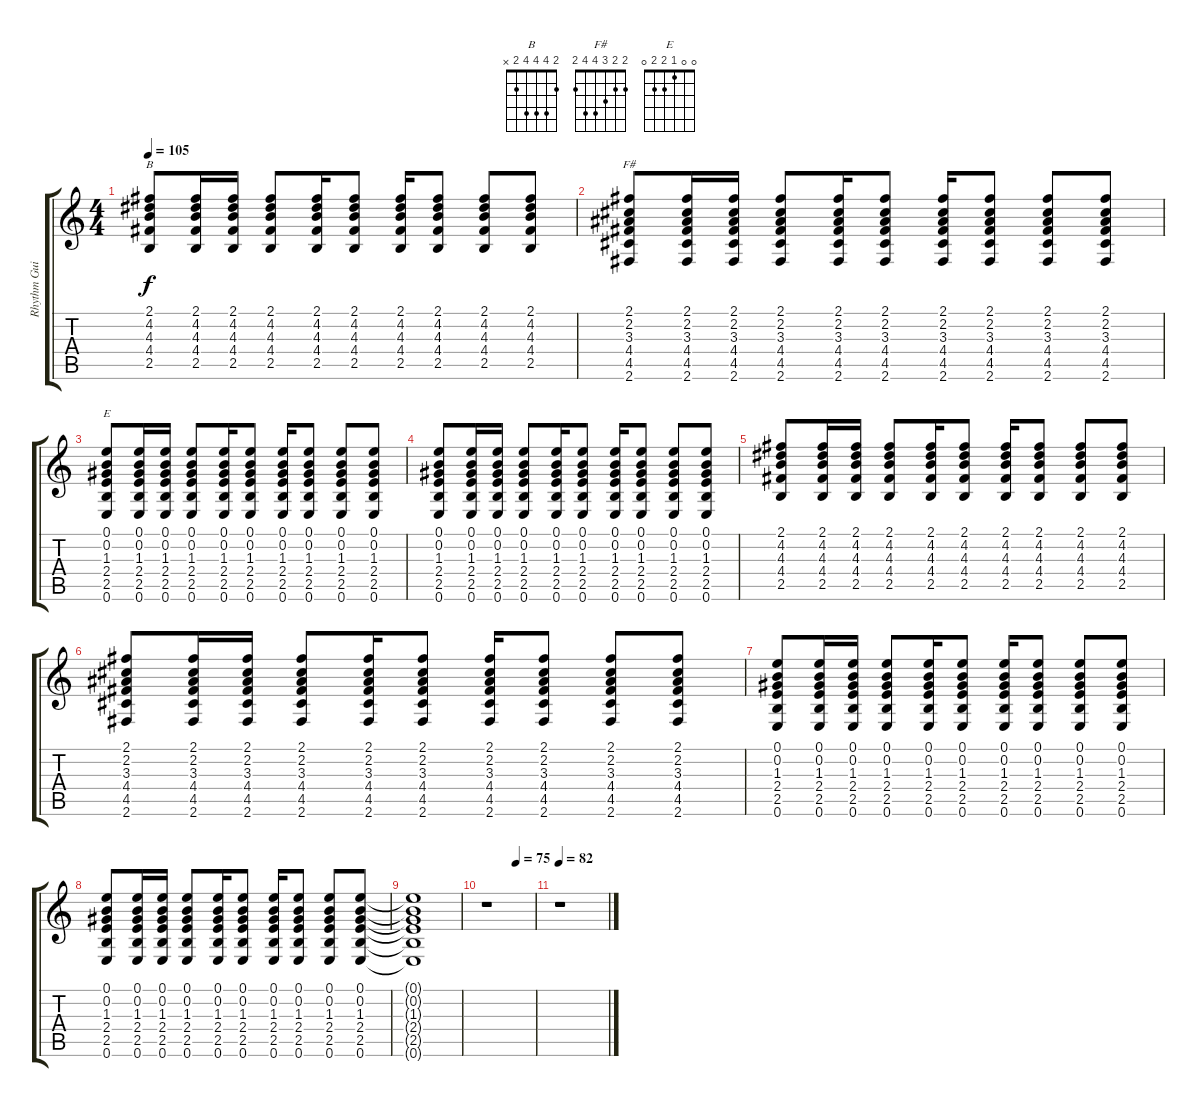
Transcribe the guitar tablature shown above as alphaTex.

\track ("Rhythm Guitar" "Rhythm Gui") {instrument acousticguitarsteel}
\staff {score tabs}
\tuning (E4 B3 G3 D3 A2 E2) {hide}
\chord ("B" 2 4 4 4 2 x)
\chord ("F#" 2 2 3 4 4 2)
\chord ("E" 0 0 1 2 2 0)
\ts (4 4)
\tempo 105
\clef g2
\ks c
(2.1 4.2 4.3 4.4 2.5).8{ch "B" dy f} (2.1 4.2 4.3 4.4 2.5).16 (2.1 4.2 4.3 4.4 2.5).16 (2.1 4.2 4.3 4.4 2.5).8 (2.1 4.2 4.3 4.4 2.5).16 (2.1 4.2 4.3 4.4 2.5).8 (2.1 4.2 4.3 4.4 2.5).16 (2.1 4.2 4.3 4.4 2.5).8 (2.1 4.2 4.3 4.4 2.5).8 (2.1 4.2 4.3 4.4 2.5).8 |
(2.1 2.2 3.3 4.4 4.5 2.6).8{ch "F#"} (2.1 2.2 3.3 4.4 4.5 2.6).16 (2.1 2.2 3.3 4.4 4.5 2.6).16 (2.1 2.2 3.3 4.4 4.5 2.6).8 (2.1 2.2 3.3 4.4 4.5 2.6).16 (2.1 2.2 3.3 4.4 4.5 2.6).8 (2.1 2.2 3.3 4.4 4.5 2.6).16 (2.1 2.2 3.3 4.4 4.5 2.6).8 (2.1 2.2 3.3 4.4 4.5 2.6).8 (2.1 2.2 3.3 4.4 4.5 2.6).8 |
(0.1 0.2 1.3 2.4 2.5 0.6).8{ch "E"} (0.1 0.2 1.3 2.4 2.5 0.6).16 (0.1 0.2 1.3 2.4 2.5 0.6).16 (0.1 0.2 1.3 2.4 2.5 0.6).8 (0.1 0.2 1.3 2.4 2.5 0.6).16 (0.1 0.2 1.3 2.4 2.5 0.6).8 (0.1 0.2 1.3 2.4 2.5 0.6).16 (0.1 0.2 1.3 2.4 2.5 0.6).8 (0.1 0.2 1.3 2.4 2.5 0.6).8 (0.1 0.2 1.3 2.4 2.5 0.6).8 |
(0.1 0.2 1.3 2.4 2.5 0.6).8 (0.1 0.2 1.3 2.4 2.5 0.6).16 (0.1 0.2 1.3 2.4 2.5 0.6).16 (0.1 0.2 1.3 2.4 2.5 0.6).8 (0.1 0.2 1.3 2.4 2.5 0.6).16 (0.1 0.2 1.3 2.4 2.5 0.6).8 (0.1 0.2 1.3 2.4 2.5 0.6).16 (0.1 0.2 1.3 2.4 2.5 0.6).8 (0.1 0.2 1.3 2.4 2.5 0.6).8 (0.1 0.2 1.3 2.4 2.5 0.6).8 |
(2.1 4.2 4.3 4.4 2.5).8 (2.1 4.2 4.3 4.4 2.5).16 (2.1 4.2 4.3 4.4 2.5).16 (2.1 4.2 4.3 4.4 2.5).8 (2.1 4.2 4.3 4.4 2.5).16 (2.1 4.2 4.3 4.4 2.5).8 (2.1 4.2 4.3 4.4 2.5).16 (2.1 4.2 4.3 4.4 2.5).8 (2.1 4.2 4.3 4.4 2.5).8 (2.1 4.2 4.3 4.4 2.5).8 |
(2.1 2.2 3.3 4.4 4.5 2.6).8 (2.1 2.2 3.3 4.4 4.5 2.6).16 (2.1 2.2 3.3 4.4 4.5 2.6).16 (2.1 2.2 3.3 4.4 4.5 2.6).8 (2.1 2.2 3.3 4.4 4.5 2.6).16 (2.1 2.2 3.3 4.4 4.5 2.6).8 (2.1 2.2 3.3 4.4 4.5 2.6).16 (2.1 2.2 3.3 4.4 4.5 2.6).8 (2.1 2.2 3.3 4.4 4.5 2.6).8 (2.1 2.2 3.3 4.4 4.5 2.6).8 |
(0.1 0.2 1.3 2.4 2.5 0.6).8 (0.1 0.2 1.3 2.4 2.5 0.6).16 (0.1 0.2 1.3 2.4 2.5 0.6).16 (0.1 0.2 1.3 2.4 2.5 0.6).8 (0.1 0.2 1.3 2.4 2.5 0.6).16 (0.1 0.2 1.3 2.4 2.5 0.6).8 (0.1 0.2 1.3 2.4 2.5 0.6).16 (0.1 0.2 1.3 2.4 2.5 0.6).8 (0.1 0.2 1.3 2.4 2.5 0.6).8 (0.1 0.2 1.3 2.4 2.5 0.6).8 |
(0.1 0.2 1.3 2.4 2.5 0.6).8 (0.1 0.2 1.3 2.4 2.5 0.6).16 (0.1 0.2 1.3 2.4 2.5 0.6).16 (0.1 0.2 1.3 2.4 2.5 0.6).8 (0.1 0.2 1.3 2.4 2.5 0.6).16 (0.1 0.2 1.3 2.4 2.5 0.6).8 (0.1 0.2 1.3 2.4 2.5 0.6).16 (0.1 0.2 1.3 2.4 2.5 0.6).8 (0.1 0.2 1.3 2.4 2.5 0.6).8 (0.1 0.2 1.3 2.4 2.5 0.6).8{volume 10} |
(0.1{t} 0.2{t} 1.3{t} 2.4{t} 2.5{t} 0.6{t}).1 |
\tempo (75 0.625)
r.1 |
\tempo 82
r.1
